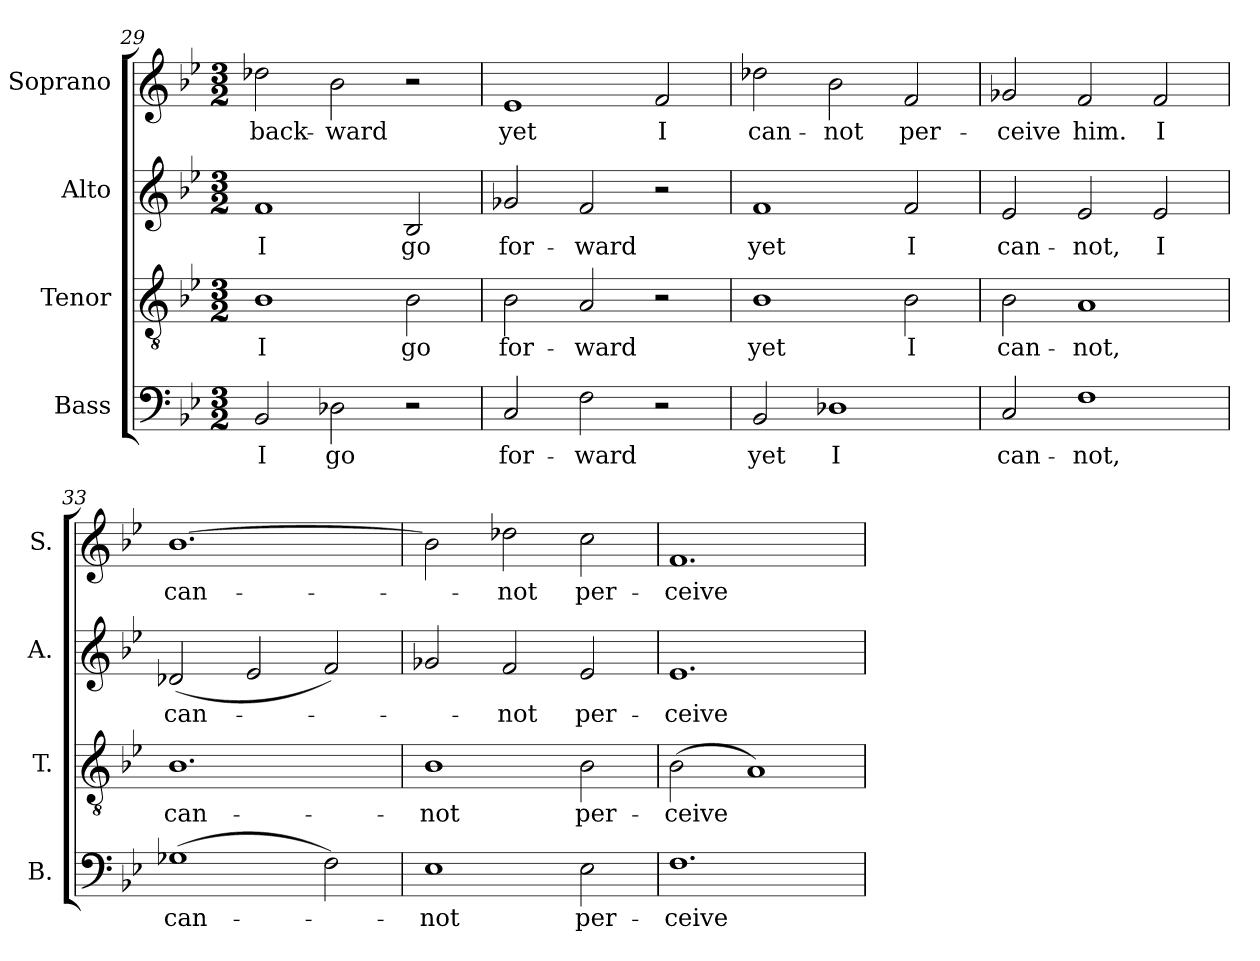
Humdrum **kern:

**kern	**text	**kern	**text	**kern	**text	**kern	**text
*part4	*part4	*part3	*part3	*part2	*part2	*part1	*part1
*staff4	*staff4	*staff3	*staff3	*staff2	*staff2	*staff1	*staff1
*I"Bass	*	*I"Tenor	*	*I"Alto	*	*I"Soprano	*
*I'B.	*	*I'T.	*	*I'A.	*	*I'S.	*
*clefF4	*	*clefGv2	*	*clefG2	*	*clefG2	*
*	*	*ITrd7c12	*	*	*	*	*
*k[b-e-]	*	*k[b-e-]	*	*k[b-e-]	*	*k[b-e-]	*
*B-:	*	*B-:	*	*B-:	*	*B-:	*
*M3/2	*	*M3/2	*	*M3/2	*	*M3/2	*
=29	=29	=29	=29	=29	=29	=29	=29
!	!LO:LY:b:color=#000000	!	!	!	!	!	!
!	!	!	!LO:LY:b:color=#000000	!	!	!	!
!	!	!	!	!	!LO:LY:b:color=#000000	!	!
!	!	!	!	!	!	!	!LO:LY:b:color=#000000
2BB-i/	I	1BB-i	I	1fi	I	2dd-Xi\	back-
!	!LO:LY:b:color=#000000	!	!	!	!	!	!
!	!	!	!	!	!	!	!LO:LY:b:color=#000000
2D-Xi\	go	.	.	.	.	2b-i\	-ward
!	!	!	!LO:LY:b:color=#000000	!	!	!	!
!	!	!	!	!	!LO:LY:b:color=#000000	!	!
2r	.	2BB-i\	go	2B-i/	go	2r	.
=30	=30	=30	=30	=30	=30	=30	=30
!	!LO:LY:b:color=#000000	!	!	!	!	!	!
!	!	!	!LO:LY:b:color=#000000	!	!	!	!
!	!	!	!	!	!LO:LY:b:color=#000000	!	!
!	!	!	!	!	!	!	!LO:LY:b:color=#000000
2Ci/	for-	2BB-i\	for-	2g-Xi/	for-	1e-i	yet
!	!LO:LY:b:color=#000000	!	!	!	!	!	!
!	!	!	!LO:LY:b:color=#000000	!	!	!	!
!	!	!	!	!	!LO:LY:b:color=#000000	!	!
2Fi\	-ward	2AAi/	-ward	2fi/	-ward	.	.
!	!	!	!	!	!	!	!LO:LY:b:color=#000000
2r	.	2r	.	2r	.	2fi/	I
!!LO:PB:g=z
=31	=31	=31	=31	=31	=31	=31	=31
!	!LO:LY:b:color=#000000	!	!	!	!	!	!
!	!	!	!LO:LY:b:color=#000000	!	!	!	!
!	!	!	!	!	!LO:LY:b:color=#000000	!	!
!	!	!	!	!	!	!	!LO:LY:b:color=#000000
2BB-i/	yet	1BB-i	yet	1fi	yet	2dd-Xi\	can-
!	!LO:LY:b:color=#000000	!	!	!	!	!	!
!	!	!	!	!	!	!	!LO:LY:b:color=#000000
1D-Xi	I	.	.	.	.	2b-i\	-not
!	!	!	!LO:LY:b:color=#000000	!	!	!	!
!	!	!	!	!	!LO:LY:b:color=#000000	!	!
!	!	!	!	!	!	!	!LO:LY:b:color=#000000
.	.	2BB-i\	I	2fi/	I	2fi/	per-
=32	=32	=32	=32	=32	=32	=32	=32
!	!LO:LY:b:color=#000000	!	!	!	!	!	!
!	!	!	!LO:LY:b:color=#000000	!	!	!	!
!	!	!	!	!	!LO:LY:b:color=#000000	!	!
!	!	!	!	!	!	!	!LO:LY:b:color=#000000
2Ci/	can-	2BB-i\	can-	2e-i/	can-	2g-Xi/	-ceive
!	!LO:LY:b:color=#000000	!	!	!	!	!	!
!	!	!	!LO:LY:b:color=#000000	!	!	!	!
!	!	!	!	!	!LO:LY:b:color=#000000	!	!
!	!	!	!	!	!	!	!LO:LY:b:color=#000000
1Fi	-not,	1AAi	-not,	2e-i/	-not,	2fi/	him.
!	!	!	!	!	!LO:LY:b:color=#000000	!	!
!	!	!	!	!	!	!	!LO:LY:b:color=#000000
.	.	.	.	2e-i/	I	2fi/	I
=33	=33	=33	=33	=33	=33	=33	=33
!	!LO:LY:b:color=#000000	!	!	!	!	!	!
!	!	!	!LO:LY:b:color=#000000	!	!	!	!
!	!	!	!	!	!LO:LY:b:color=#000000	!	!
!	!	!	!	!	!	!	!LO:LY:b:color=#000000
(1G-Xi	can-	1.BB-i	can-	(2d-Xi/	can-	[1.b-i	can-
.	.	.	.	2e-i/	.	.	.
2Fi\)	.	.	.	2fi/)	.	.	.
=34	=34	=34	=34	=34	=34	=34	=34
!	!LO:LY:b:color=#000000	!	!	!	!	!	!
!	!	!	!LO:LY:b:color=#000000	!	!	!	!
1E-i	-not	1BB-i	-not	2g-Xi/	.	2b-i\]	.
!	!	!	!	!	!LO:LY:b:color=#000000	!	!
!	!	!	!	!	!	!	!LO:LY:b:color=#000000
.	.	.	.	2fi/	-not	2dd-Xi\	-not
!	!LO:LY:b:color=#000000	!	!	!	!	!	!
!	!	!	!LO:LY:b:color=#000000	!	!	!	!
!	!	!	!	!	!LO:LY:b:color=#000000	!	!
!	!	!	!	!	!	!	!LO:LY:b:color=#000000
2E-i\	per-	2BB-i\	per-	2e-i/	per-	2cci\	per-
=35	=35	=35	=35	=35	=35	=35	=35
!	!LO:LY:b:color=#000000	!	!	!	!	!	!
!	!	!	!LO:LY:b:color=#000000	!	!	!	!
!	!	!	!	!	!LO:LY:b:color=#000000	!	!
!	!	!	!	!	!	!	!LO:LY:b:color=#000000
1.Fi	-ceive	(2BB-i\	-ceive	1.e-i	-ceive	1.fi	-ceive
.	.	1AAi)	.	.	.	.	.
=	=	=	=	=	=	=	=
*-	*-	*-	*-	*-	*-	*-	*-
